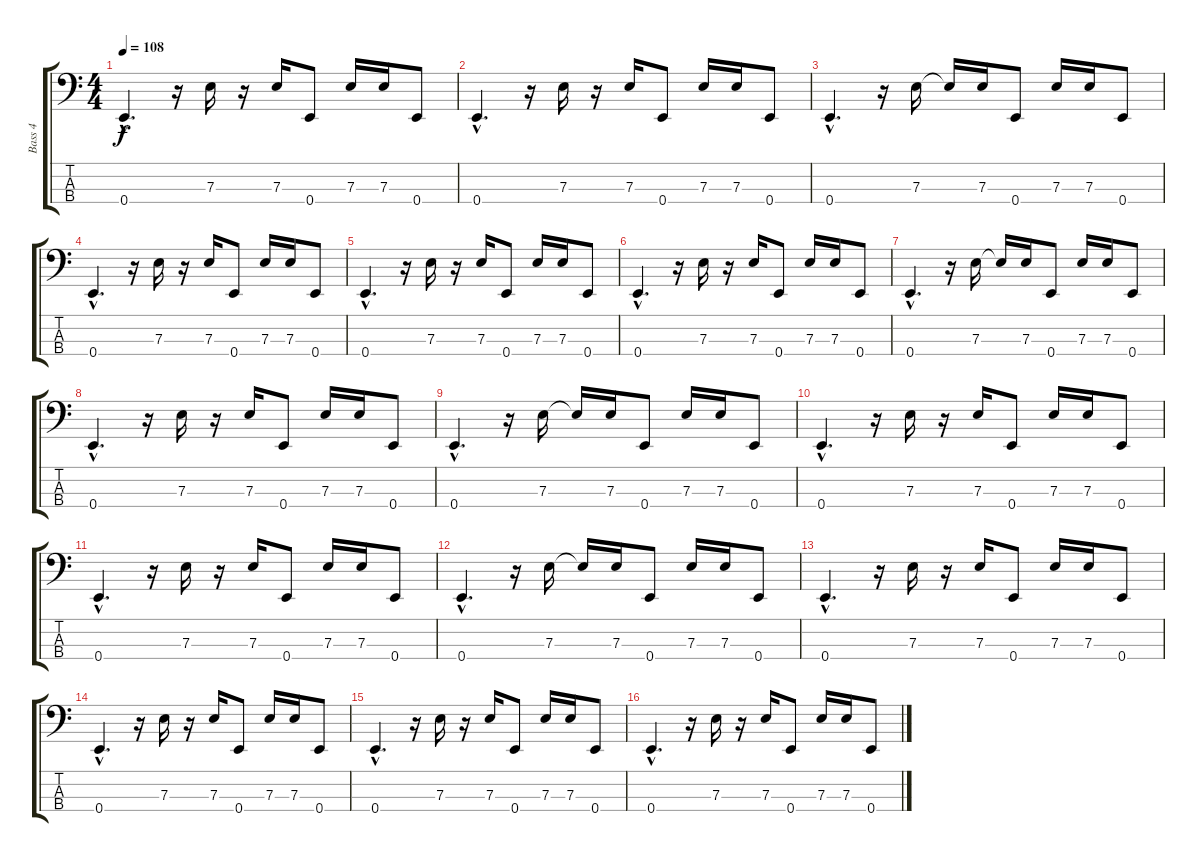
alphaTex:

\track ("Bass 4" "Bass 4") {instrument electricbassfinger}
\staff {score tabs}
\tuning (G2 D2 A1 E1) {hide}
\ts (4 4)
\tempo 108
\clef f4
\ks c
0.4{hac}.4{d dy f} r.16 7.3.16 r.16 7.3.16 0.4.8 7.3.16 7.3.16 0.4.8 |
0.4{hac}.4{d} r.16 7.3.16 r.16 7.3.16 0.4.8 7.3.16 7.3.16 0.4.8 |
0.4{hac}.4{d} r.16 7.3.16 7.3{t}.16 7.3.16 0.4.8 7.3.16 7.3.16 0.4.8 |
0.4{hac}.4{d} r.16 7.3.16 r.16 7.3.16 0.4.8 7.3.16 7.3.16 0.4.8 |
0.4{hac}.4{d} r.16 7.3.16 r.16 7.3.16 0.4.8 7.3.16 7.3.16 0.4.8 |
0.4{hac}.4{d} r.16 7.3.16 r.16 7.3.16 0.4.8 7.3.16 7.3.16 0.4.8 |
0.4{hac}.4{d} r.16 7.3.16 7.3{t}.16 7.3.16 0.4.8 7.3.16 7.3.16 0.4.8 |
0.4{hac}.4{d} r.16 7.3.16 r.16 7.3.16 0.4.8 7.3.16 7.3.16 0.4.8 |
0.4{hac}.4{d} r.16 7.3.16 7.3{t}.16 7.3.16 0.4.8 7.3.16 7.3.16 0.4.8 |
0.4{hac}.4{d} r.16 7.3.16 r.16 7.3.16 0.4.8 7.3.16 7.3.16 0.4.8 |
0.4{hac}.4{d} r.16 7.3.16 r.16 7.3.16 0.4.8 7.3.16 7.3.16 0.4.8 |
0.4{hac}.4{d} r.16 7.3.16 7.3{t}.16 7.3.16 0.4.8 7.3.16 7.3.16 0.4.8 |
0.4{hac}.4{d} r.16 7.3.16 r.16 7.3.16 0.4.8 7.3.16 7.3.16 0.4.8 |
0.4{hac}.4{d} r.16 7.3.16 r.16 7.3.16 0.4.8 7.3.16 7.3.16 0.4.8 |
0.4{hac}.4{d} r.16 7.3.16 r.16 7.3.16 0.4.8 7.3.16 7.3.16 0.4.8 |
0.4{hac}.4{d} r.16 7.3.16 r.16 7.3.16 0.4.8 7.3.16 7.3.16 0.4.8
